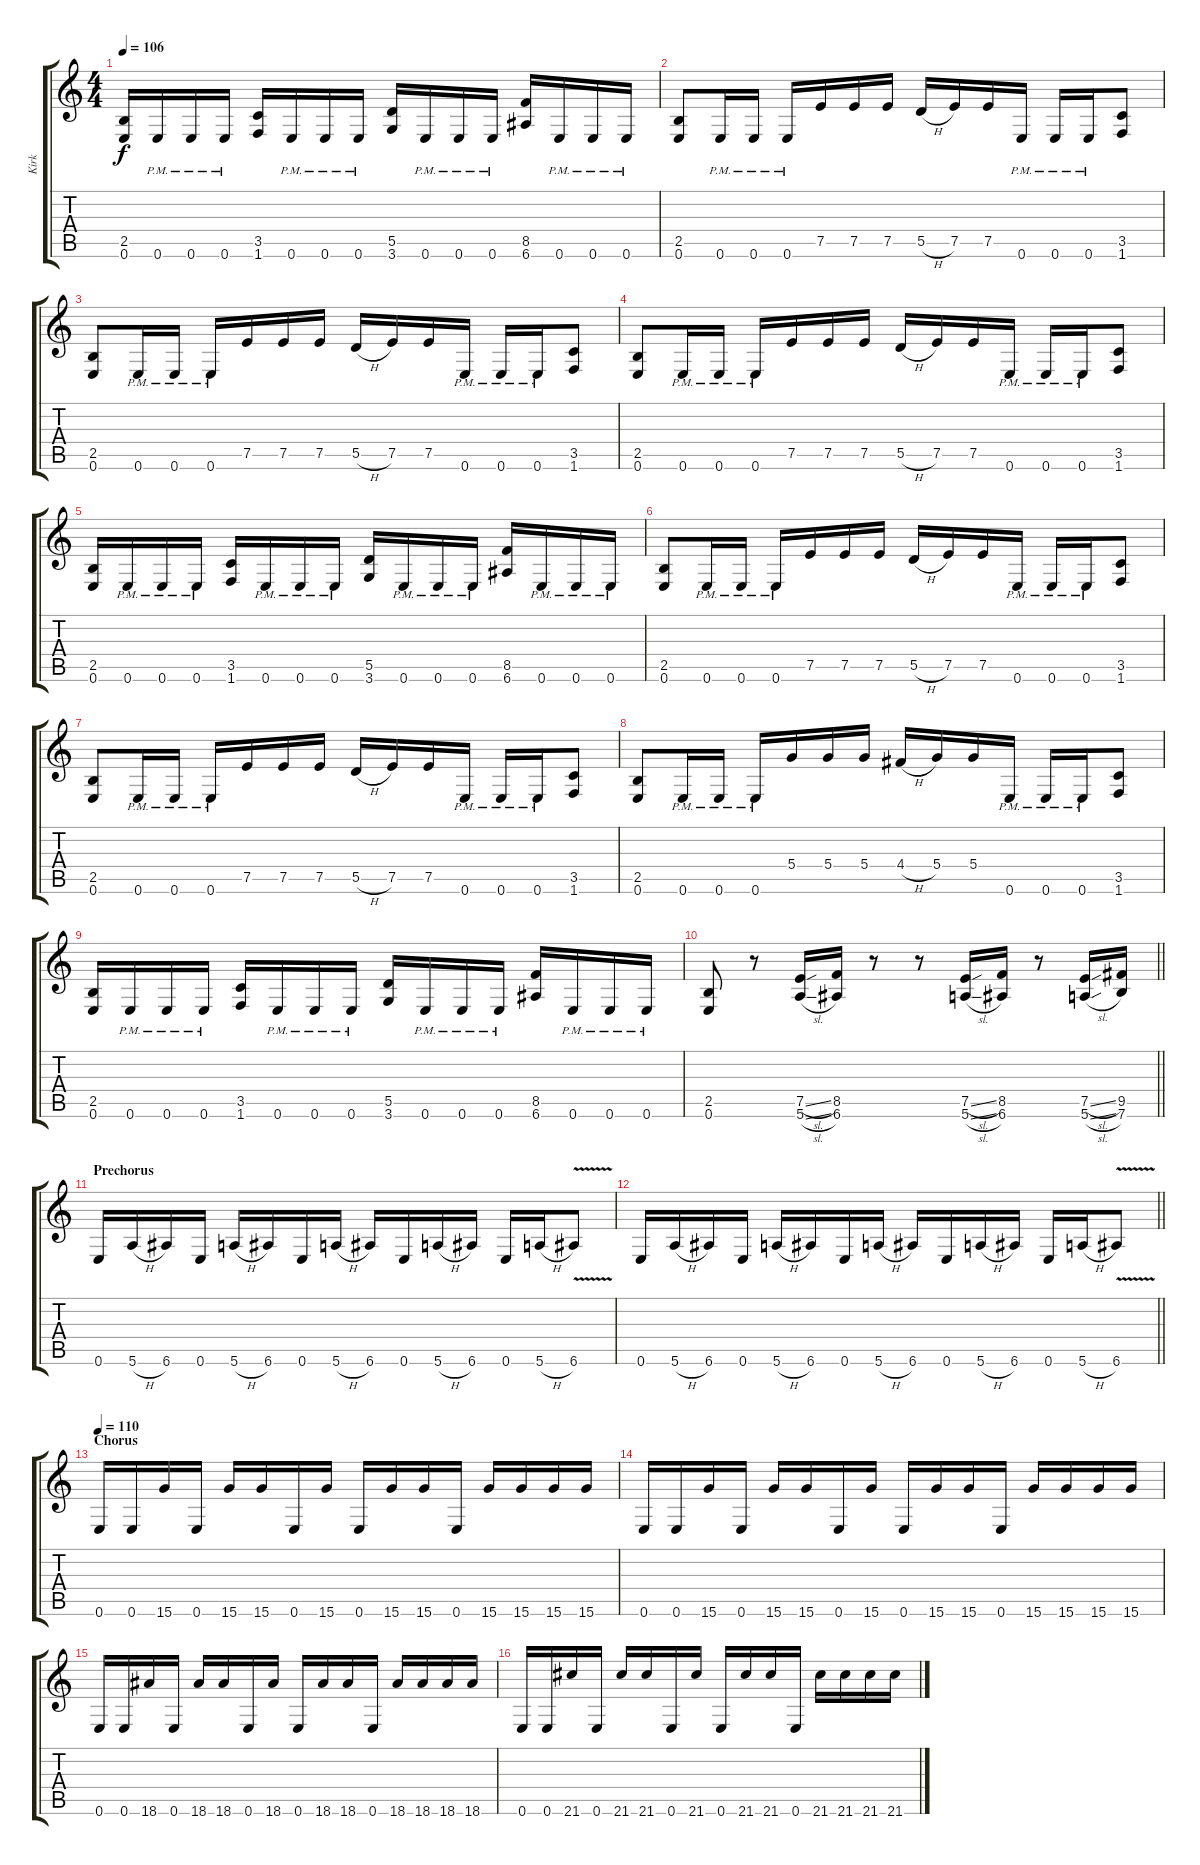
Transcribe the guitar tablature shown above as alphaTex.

\track ("Kirk" "Kirk") {instrument distortionguitar}
\staff {score tabs}
\tuning (E4 B3 G3 D3 A2 E2) {hide}
\ts (4 4)
\tempo 106
\clef g2
\ks c
(2.5 0.6).16{dy f} 0.6{pm}.16 0.6{pm}.16 0.6{pm}.16 (3.5 1.6).16 0.6{pm}.16 0.6{pm}.16 0.6{pm}.16 (5.5 3.6).16 0.6{pm}.16 0.6{pm}.16 0.6{pm}.16 (8.5 6.6).16 0.6{pm}.16 0.6{pm}.16 0.6{pm}.16 |
(2.5 0.6).8 0.6{pm}.16 0.6{pm}.16 0.6{pm}.16 7.5.16 7.5.16 7.5.16 5.5{h}.16 7.5.16 7.5.16 0.6{pm}.16 0.6{pm}.16 0.6{pm}.16 (3.5 1.6).8 |
(2.5 0.6).8 0.6{pm}.16 0.6{pm}.16 0.6{pm}.16 7.5.16 7.5.16 7.5.16 5.5{h}.16 7.5.16 7.5.16 0.6{pm}.16 0.6{pm}.16 0.6{pm}.16 (3.5 1.6).8 |
(2.5 0.6).8 0.6{pm}.16 0.6{pm}.16 0.6{pm}.16 7.5.16 7.5.16 7.5.16 5.5{h}.16 7.5.16 7.5.16 0.6{pm}.16 0.6{pm}.16 0.6{pm}.16 (3.5 1.6).8 |
(2.5 0.6).16 0.6{pm}.16 0.6{pm}.16 0.6{pm}.16 (3.5 1.6).16 0.6{pm}.16 0.6{pm}.16 0.6{pm}.16 (5.5 3.6).16 0.6{pm}.16 0.6{pm}.16 0.6{pm}.16 (8.5 6.6).16 0.6{pm}.16 0.6{pm}.16 0.6{pm}.16 |
(2.5 0.6).8 0.6{pm}.16 0.6{pm}.16 0.6{pm}.16 7.5.16 7.5.16 7.5.16 5.5{h}.16 7.5.16 7.5.16 0.6{pm}.16 0.6{pm}.16 0.6{pm}.16 (3.5 1.6).8 |
(2.5 0.6).8 0.6{pm}.16 0.6{pm}.16 0.6{pm}.16 7.5.16 7.5.16 7.5.16 5.5{h}.16 7.5.16 7.5.16 0.6{pm}.16 0.6{pm}.16 0.6{pm}.16 (3.5 1.6).8 |
(2.5 0.6).8 0.6{pm}.16 0.6{pm}.16 0.6{pm}.16 5.4.16 5.4.16 5.4.16 4.4{h}.16 5.4.16 5.4.16 0.6{pm}.16 0.6{pm}.16 0.6{pm}.16 (3.5 1.6).8 |
(2.5 0.6).16 0.6{pm}.16 0.6{pm}.16 0.6{pm}.16 (3.5 1.6).16 0.6{pm}.16 0.6{pm}.16 0.6{pm}.16 (5.5 3.6).16 0.6{pm}.16 0.6{pm}.16 0.6{pm}.16 (8.5 6.6).16 0.6{pm}.16 0.6{pm}.16 0.6{pm}.16 |
\barLineRight lightlight
(2.5 0.6).8 r.8 (7.5{sl} 5.6{sl}).16 (8.5 6.6).16 r.8 r.8 (7.5{sl} 5.6{sl}).16 (8.5 6.6).16 r.8 (7.5{sl} 5.6{sl}).16 (9.5 7.6).16 |
\section ("" "Prechorus")
0.6.16 5.6{h}.16 6.6.16 0.6.16 5.6{h}.16 6.6.16 0.6.16 5.6{h}.16 6.6.16 0.6.16 5.6{h}.16 6.6.16 0.6.16 5.6{h}.16 6.6{v}.8 |
\barLineRight lightlight
0.6.16 5.6{h}.16 6.6.16 0.6.16 5.6{h}.16 6.6.16 0.6.16 5.6{h}.16 6.6.16 0.6.16 5.6{h}.16 6.6.16 0.6.16 5.6{h}.16 6.6{v}.8 |
\section ("" "Chorus")
\tempo 110
0.6.16 0.6.16 15.6.16 0.6.16 15.6.16 15.6.16 0.6.16 15.6.16 0.6.16 15.6.16 15.6.16 0.6.16 15.6.16 15.6.16 15.6.16 15.6.16 |
0.6.16 0.6.16 15.6.16 0.6.16 15.6.16 15.6.16 0.6.16 15.6.16 0.6.16 15.6.16 15.6.16 0.6.16 15.6.16 15.6.16 15.6.16 15.6.16 |
0.6.16 0.6.16 18.6.16 0.6.16 18.6.16 18.6.16 0.6.16 18.6.16 0.6.16 18.6.16 18.6.16 0.6.16 18.6.16 18.6.16 18.6.16 18.6.16 |
0.6.16 0.6.16 21.6.16 0.6.16 21.6.16 21.6.16 0.6.16 21.6.16 0.6.16 21.6.16 21.6.16 0.6.16 21.6.16 21.6.16 21.6.16 21.6.16
